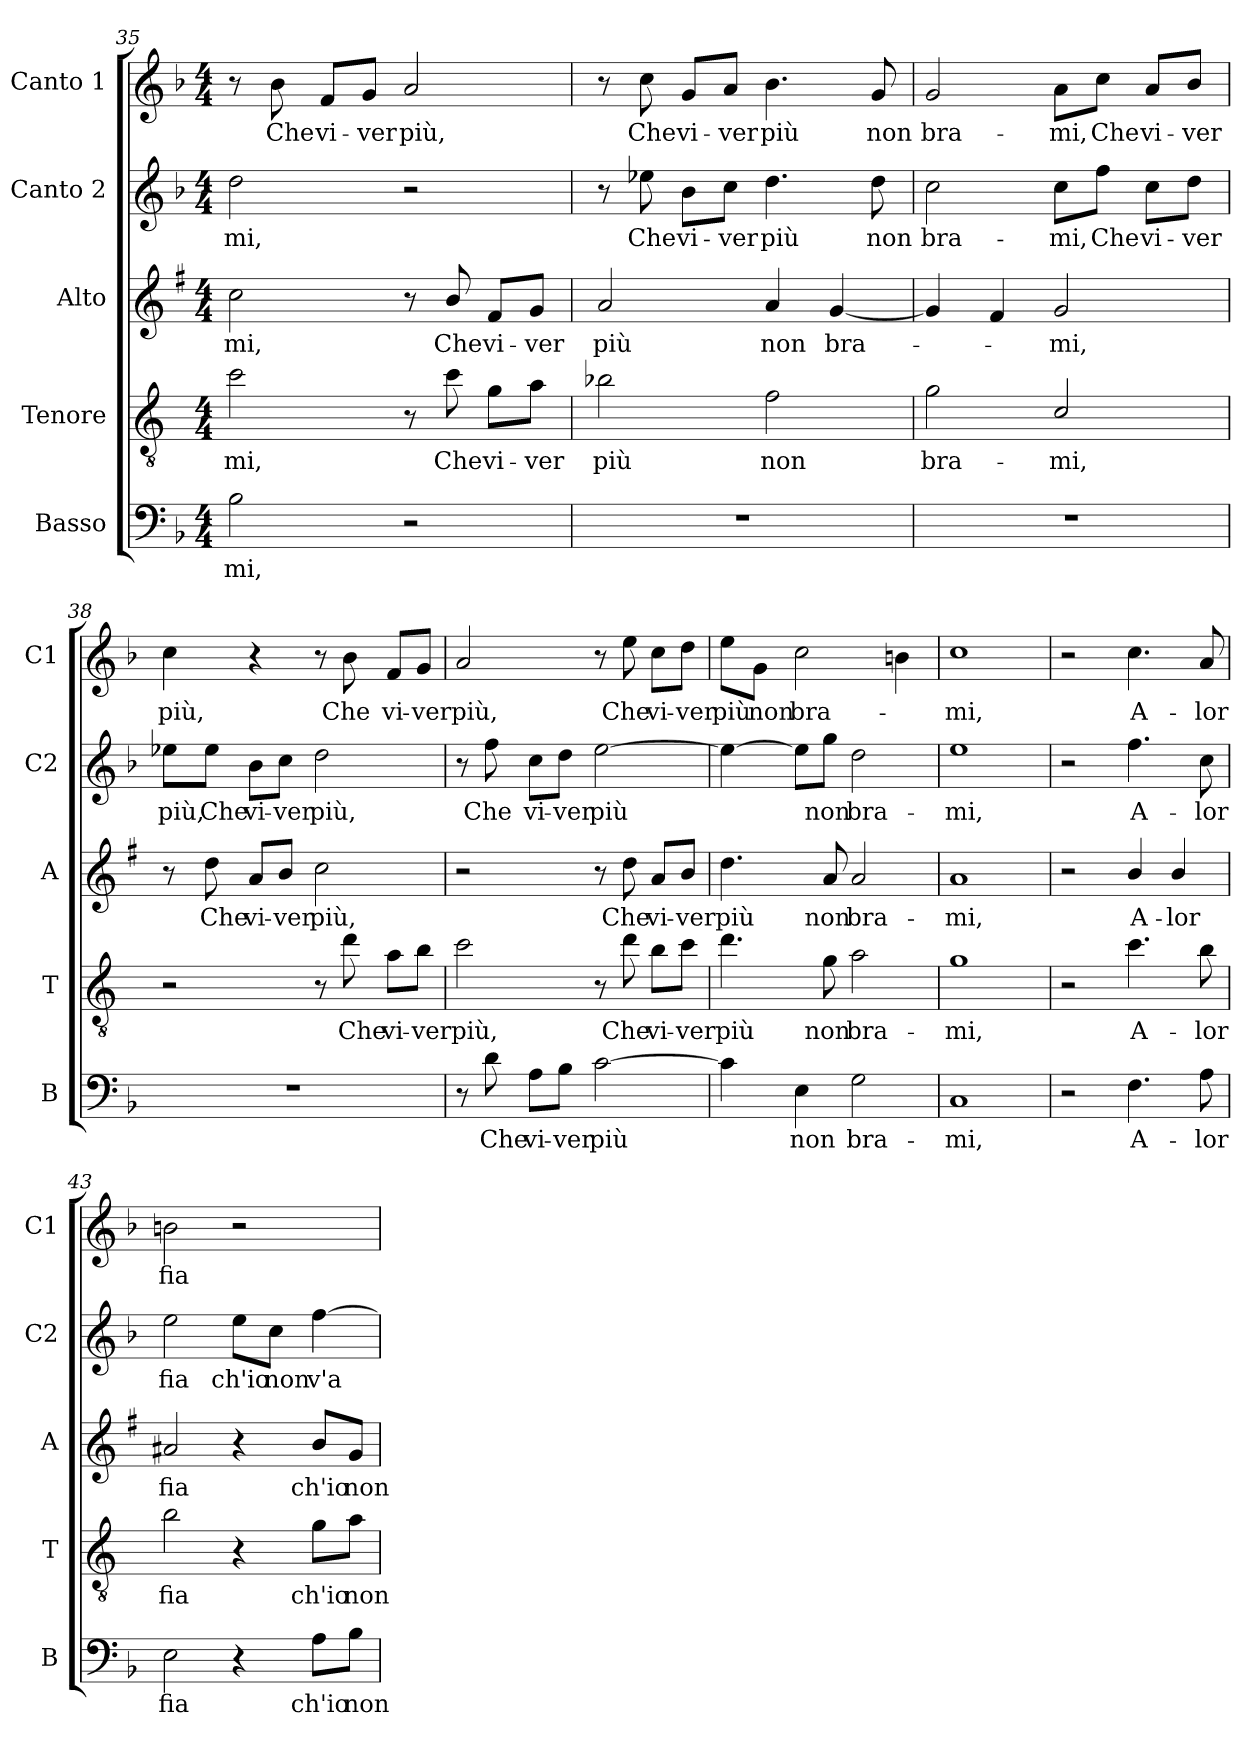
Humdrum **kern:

**kern	**text	**kern	**text	**kern	**text	**kern	**text	**kern	**text
*part5	*part5	*part4	*part4	*part3	*part3	*part2	*part2	*part1	*part1
*staff5	*staff5	*staff4	*staff4	*staff3	*staff3	*staff2	*staff2	*staff1	*staff1
*I"Basso	*	*I"Tenore	*	*I"Alto	*	*I"Canto 2	*	*I"Canto 1	*
*I'B	*	*I'T	*	*I'A	*	*I'C2	*	*I'C1	*
*clefF4	*	*clefGv2	*	*clefG2	*	*clefG2	*	*clefG2	*
*	*	*ITrd4c7	*	*ITrd1c2	*	*	*	*	*
*k[b-]	*	*k[b-]	*	*k[b-]	*	*k[b-]	*	*k[b-]	*
*F:	*	*F:	*	*F:	*	*F:	*	*F:	*
*M4/4	*	*M4/4	*	*M4/4	*	*M4/4	*	*M4/4	*
=35	=35	=35	=35	=35	=35	=35	=35	=35	=35
!	!LO:LY:b	!	!LO:LY:b	!	!LO:LY:b	!	!LO:LY:b	!	!
2B-\	-mi,	2f\	-mi,	2b-\	-mi,	2dd\	-mi,	8r	.
!	!	!	!	!	!	!	!	!	!LO:LY:b
.	.	.	.	.	.	.	.	8b-\	Che
!	!	!	!	!	!	!	!	!	!LO:LY:b
.	.	.	.	.	.	.	.	8f/L	vi-
!	!	!	!	!	!	!	!	!	!LO:LY:b
.	.	.	.	.	.	.	.	8g/J	-ver
!	!	!	!	!	!	!	!	!	!LO:LY:b
2r	.	8r	.	8r	.	2r	.	2a/	più,
!	!	!	!LO:LY:b	!	!LO:LY:b	!	!	!	!
.	.	8f\	Che	8a/	Che	.	.	.	.
!	!	!	!LO:LY:b	!	!LO:LY:b	!	!	!	!
.	.	8c\L	vi-	8e/L	vi-	.	.	.	.
!	!	!	!LO:LY:b	!	!LO:LY:b	!	!	!	!
.	.	8d\J	-ver	8f/J	-ver	.	.	.	.
=36	=36	=36	=36	=36	=36	=36	=36	=36	=36
!	!	!	!LO:LY:b	!	!LO:LY:b	!	!	!	!
1r	.	2e-X\	più	2g/	più	8r	.	8r	.
!	!	!	!	!	!	!	!LO:LY:b	!	!LO:LY:b
.	.	.	.	.	.	8ee-X\	Che	8cc\	Che
!	!	!	!	!	!	!	!LO:LY:b	!	!LO:LY:b
.	.	.	.	.	.	8b-\L	vi-	8g/L	vi-
!	!	!	!	!	!	!	!LO:LY:b	!	!LO:LY:b
.	.	.	.	.	.	8cc\J	-ver	8a/J	-ver
!	!	!	!LO:LY:b	!	!LO:LY:b	!	!LO:LY:b	!	!LO:LY:b
.	.	2B-\	non	4g/	non	4.dd\	più	4.b-\	più
!	!	!	!	!	!LO:LY:b	!	!	!	!
.	.	.	.	[4f/	bra-	.	.	.	.
!	!	!	!	!	!	!	!LO:LY:b	!	!LO:LY:b
.	.	.	.	.	.	8dd\	non	8g/	non
=37	=37	=37	=37	=37	=37	=37	=37	=37	=37
!	!	!	!LO:LY:b	!	!	!	!LO:LY:b	!	!LO:LY:b
1r	.	2c\	bra-	4f/]	.	2cc\	bra-	2g/	bra-
.	.	.	.	4e/	.	.	.	.	.
!	!	!	!LO:LY:b	!	!LO:LY:b	!	!LO:LY:b	!	!LO:LY:b
.	.	2F/	-mi,	2f/	-mi,	8cc\L	-mi,	8a\L	-mi,
!	!	!	!	!	!	!	!LO:LY:b	!	!LO:LY:b
.	.	.	.	.	.	8ff\J	Che	8cc\J	Che
!	!	!	!	!	!	!	!LO:LY:b	!	!LO:LY:b
.	.	.	.	.	.	8cc\L	vi-	8a/L	vi-
!	!	!	!	!	!	!	!LO:LY:b	!	!LO:LY:b
.	.	.	.	.	.	8dd\J	-ver	8b-/J	-ver
!!LO:PB:g=z
=38	=38	=38	=38	=38	=38	=38	=38	=38	=38
!	!	!	!	!	!	!	!LO:LY:b	!	!LO:LY:b
1r	.	2r	.	8r	.	8ee-X\L	più,	4cc\	più,
!	!	!	!	!	!LO:LY:b	!	!LO:LY:b	!	!
.	.	.	.	8cc\	Che	8ee-\J	Che	.	.
!	!	!	!	!	!LO:LY:b	!	!LO:LY:b	!	!
.	.	.	.	8g/L	vi-	8b-\L	vi-	4r	.
!	!	!	!	!	!LO:LY:b	!	!LO:LY:b	!	!
.	.	.	.	8a/J	-ver	8cc\J	-ver	.	.
!	!	!	!	!	!LO:LY:b	!	!LO:LY:b	!	!
.	.	8r	.	2b-\	più,	2dd\	più,	8r	.
!	!	!	!LO:LY:b	!	!	!	!	!	!LO:LY:b
.	.	8g\	Che	.	.	.	.	8b-\	Che
!	!	!	!LO:LY:b	!	!	!	!	!	!LO:LY:b
.	.	8d\L	vi-	.	.	.	.	8f/L	vi-
!	!	!	!LO:LY:b	!	!	!	!	!	!LO:LY:b
.	.	8e\J	-ver	.	.	.	.	8g/J	-ver
=39	=39	=39	=39	=39	=39	=39	=39	=39	=39
!	!	!	!LO:LY:b	!	!	!	!	!	!LO:LY:b
8r	.	2f\	più,	2r	.	8r	.	2a/	più,
!	!LO:LY:b	!	!	!	!	!	!LO:LY:b	!	!
8d\	Che	.	.	.	.	8ff\	Che	.	.
!	!LO:LY:b	!	!	!	!	!	!LO:LY:b	!	!
8A\L	vi-	.	.	.	.	8cc\L	vi-	.	.
!	!LO:LY:b	!	!	!	!	!	!LO:LY:b	!	!
8B-\J	-ver	.	.	.	.	8dd\J	-ver	.	.
!	!LO:LY:b	!	!	!	!	!	!LO:LY:b	!	!
[2c\	più	8r	.	8r	.	[2ee\	più	8r	.
!	!	!	!LO:LY:b	!	!LO:LY:b	!	!	!	!LO:LY:b
.	.	8g\	Che	8cc\	Che	.	.	8ee\	Che
!	!	!	!LO:LY:b	!	!LO:LY:b	!	!	!	!LO:LY:b
.	.	8e\L	vi-	8g/L	vi-	.	.	8cc\L	vi-
!	!	!	!LO:LY:b	!	!LO:LY:b	!	!	!	!LO:LY:b
.	.	8f\J	-ver	8a/J	-ver	.	.	8dd\J	-ver
=40	=40	=40	=40	=40	=40	=40	=40	=40	=40
!	!	!	!LO:LY:b	!	!LO:LY:b	!	!	!	!LO:LY:b
4c\]	.	4.g\	più	4.cc\	più	4ee\_	.	8ee\L	più
!	!	!	!	!	!	!	!	!	!LO:LY:b
.	.	.	.	.	.	.	.	8g\J	non
!	!LO:LY:b	!	!	!	!	!	!	!	!LO:LY:b
4E\	non	.	.	.	.	8ee\L]	.	2cc\	bra-
!	!	!	!LO:LY:b	!	!LO:LY:b	!	!LO:LY:b	!	!
.	.	8c\	non	8g/	non	8gg\J	non	.	.
!	!LO:LY:b	!	!LO:LY:b	!	!LO:LY:b	!	!LO:LY:b	!	!
2G\	bra-	2d\	bra-	2g/	bra-	2dd\	bra-	.	.
.	.	.	.	.	.	.	.	4bn\	.
=41	=41	=41	=41	=41	=41	=41	=41	=41	=41
!	!LO:LY:b	!	!LO:LY:b	!	!LO:LY:b	!	!LO:LY:b	!	!LO:LY:b
1C	-mi,	1c	-mi,	1g	-mi,	1ee	-mi,	1cc	-mi,
=42	=42	=42	=42	=42	=42	=42	=42	=42	=42
2r	.	2r	.	2r	.	2r	.	2r	.
!	!LO:LY:b	!	!LO:LY:b	!	!LO:LY:b	!	!LO:LY:b	!	!LO:LY:b
4.F\	A-	4.f\	A-	4a/	A-	4.ff\	A-	4.cc\	A-
!	!	!	!	!	!LO:LY:b	!	!	!	!
.	.	.	.	4a/	-lor	.	.	.	.
!	!LO:LY:b	!	!LO:LY:b	!	!	!	!LO:LY:b	!	!LO:LY:b
8A\	-lor	8e\	-lor	.	.	8cc\	-lor	8a/	-lor
!!LO:LB:g=z
=43	=43	=43	=43	=43	=43	=43	=43	=43	=43
!	!LO:LY:b	!	!LO:LY:b	!	!LO:LY:b	!	!LO:LY:b	!	!LO:LY:b
2E\	fia	2e\	fia	2g#X/	fia	2ee\	fia	2bn\	fia
!	!	!	!	!	!	!	!LO:LY:b	!	!
4r	.	4r	.	4r	.	8ee\L	ch'io	2r	.
!	!	!	!	!	!	!	!LO:LY:b	!	!
.	.	.	.	.	.	8cc\J	non	.	.
!	!LO:LY:b	!	!LO:LY:b	!	!LO:LY:b	!	!LO:LY:b	!	!
8A\L	ch'io	8c\L	ch'io	8a/L	ch'io	[4ff\	v'a-	.	.
!	!LO:LY:b	!	!LO:LY:b	!	!LO:LY:b	!	!	!	!
8B-\J	non	8d\J	non	8f/J	non	.	.	.	.
=	=	=	=	=	=	=	=	=	=
*-	*-	*-	*-	*-	*-	*-	*-	*-	*-
